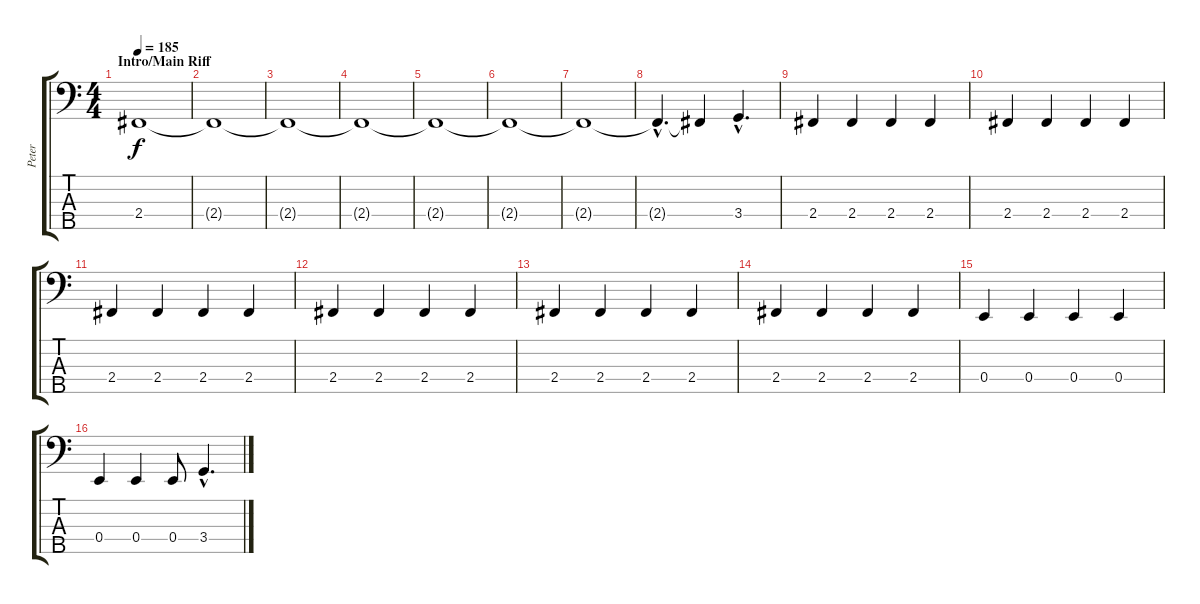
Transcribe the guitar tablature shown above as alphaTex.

\track ("Peter" "Peter") {instrument electricbassfinger}
\staff {score tabs}
\tuning (G2 D2 A1 E1 B0) {hide}
\ts (4 4)
\section ("" "Intro/Main Riff")
\tempo 185
\clef f4
\ks c
2.4.1{dy f instrument electricbassfinger} |
2.4{t}.1 |
2.4{t}.1 |
2.4{t}.1 |
2.4{t}.1 |
2.4{t}.1 |
2.4{t}.1 |
2.4{hac t}.4{d} 2.4{t}.4 3.4{hac}.4{d} |
2.4.4 2.4.4 2.4.4 2.4.4 |
2.4.4 2.4.4 2.4.4 2.4.4 |
2.4.4 2.4.4 2.4.4 2.4.4 |
2.4.4 2.4.4 2.4.4 2.4.4 |
2.4.4 2.4.4 2.4.4 2.4.4 |
2.4.4 2.4.4 2.4.4 2.4.4 |
0.4.4 0.4.4 0.4.4 0.4.4 |
0.4.4 0.4.4 0.4.8 3.4{hac}.4{d}
